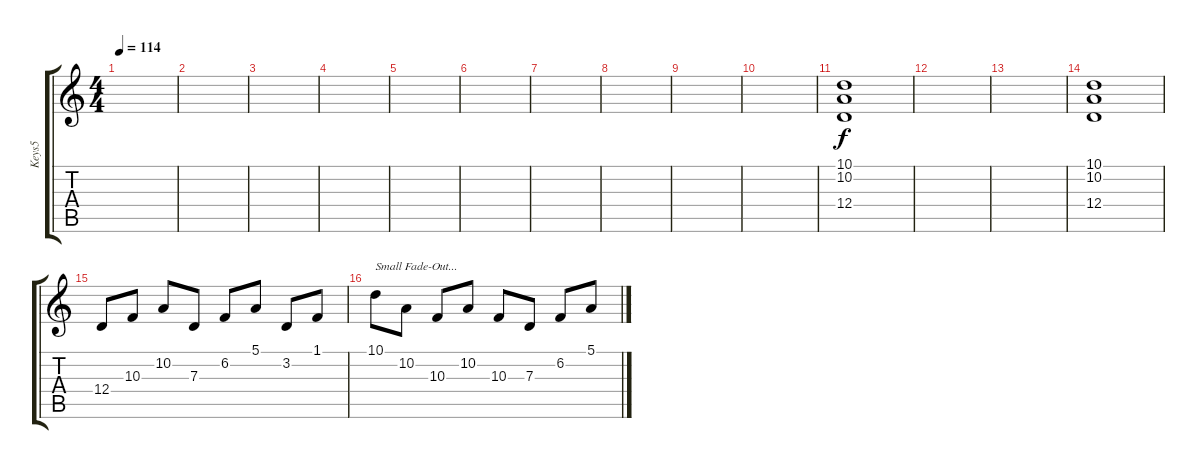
\track ("Keys5" "Keys5") {instrument pad1newage}
\staff {score tabs}
\tuning (E4 B3 G3 D3 A2 E2) {hide}
\ts (4 4)
\tempo 114
\clef g2
\ks c
|
|
|
|
|
|
|
|
|
|
(10.1 10.2 12.4).1{volume 14} |
|
|
(10.1 10.2 12.4).1 |
12.4.8{volume 13} 10.3.8{volume 12} 10.2.8{volume 11} 7.3.8{volume 10} 6.2.8{volume 8} 5.1.8 3.2.8 1.1.8{volume 8} |
10.1.8{txt "Small Fade-Out..."} 10.2.8 10.3.8{volume 7} 10.2.8 10.3.8{volume 6} 7.3.8 6.2.8 5.1.8{volume 5}
